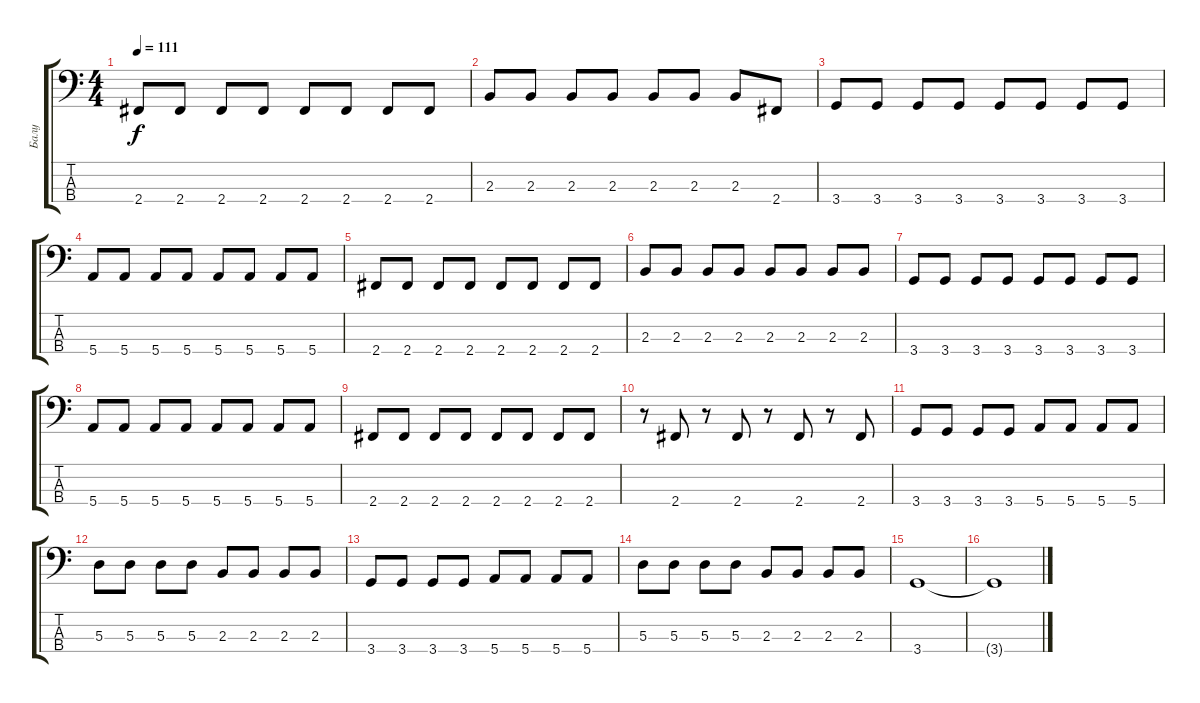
\track ("Балу" "Балу") {instrument electricbassfinger}
\staff {score tabs}
\tuning (G2 D2 A1 E1) {hide}
\ts (4 4)
\tempo 111
\clef f4
\ks c
2.4.8{dy f} 2.4.8 2.4.8 2.4.8 2.4.8 2.4.8 2.4.8 2.4.8 |
2.3.8 2.3.8 2.3.8 2.3.8 2.3.8 2.3.8 2.3.8 2.4.8 |
3.4.8 3.4.8 3.4.8 3.4.8 3.4.8 3.4.8 3.4.8 3.4.8 |
5.4.8 5.4.8 5.4.8 5.4.8 5.4.8 5.4.8 5.4.8 5.4.8 |
2.4.8 2.4.8 2.4.8 2.4.8 2.4.8 2.4.8 2.4.8 2.4.8 |
2.3.8 2.3.8 2.3.8 2.3.8 2.3.8 2.3.8 2.3.8 2.3.8 |
3.4.8 3.4.8 3.4.8 3.4.8 3.4.8 3.4.8 3.4.8 3.4.8 |
5.4.8 5.4.8 5.4.8 5.4.8 5.4.8 5.4.8 5.4.8 5.4.8 |
2.4.8 2.4.8 2.4.8 2.4.8 2.4.8 2.4.8 2.4.8 2.4.8 |
r.8 2.4.8 r.8 2.4.8 r.8 2.4.8 r.8 2.4.8 |
3.4.8 3.4.8 3.4.8 3.4.8 5.4.8 5.4.8 5.4.8 5.4.8 |
5.3.8 5.3.8 5.3.8 5.3.8 2.3.8 2.3.8 2.3.8 2.3.8 |
3.4.8 3.4.8 3.4.8 3.4.8 5.4.8 5.4.8 5.4.8 5.4.8 |
5.3.8 5.3.8 5.3.8 5.3.8 2.3.8 2.3.8 2.3.8 2.3.8 |
3.4.1 |
3.4{t}.1
